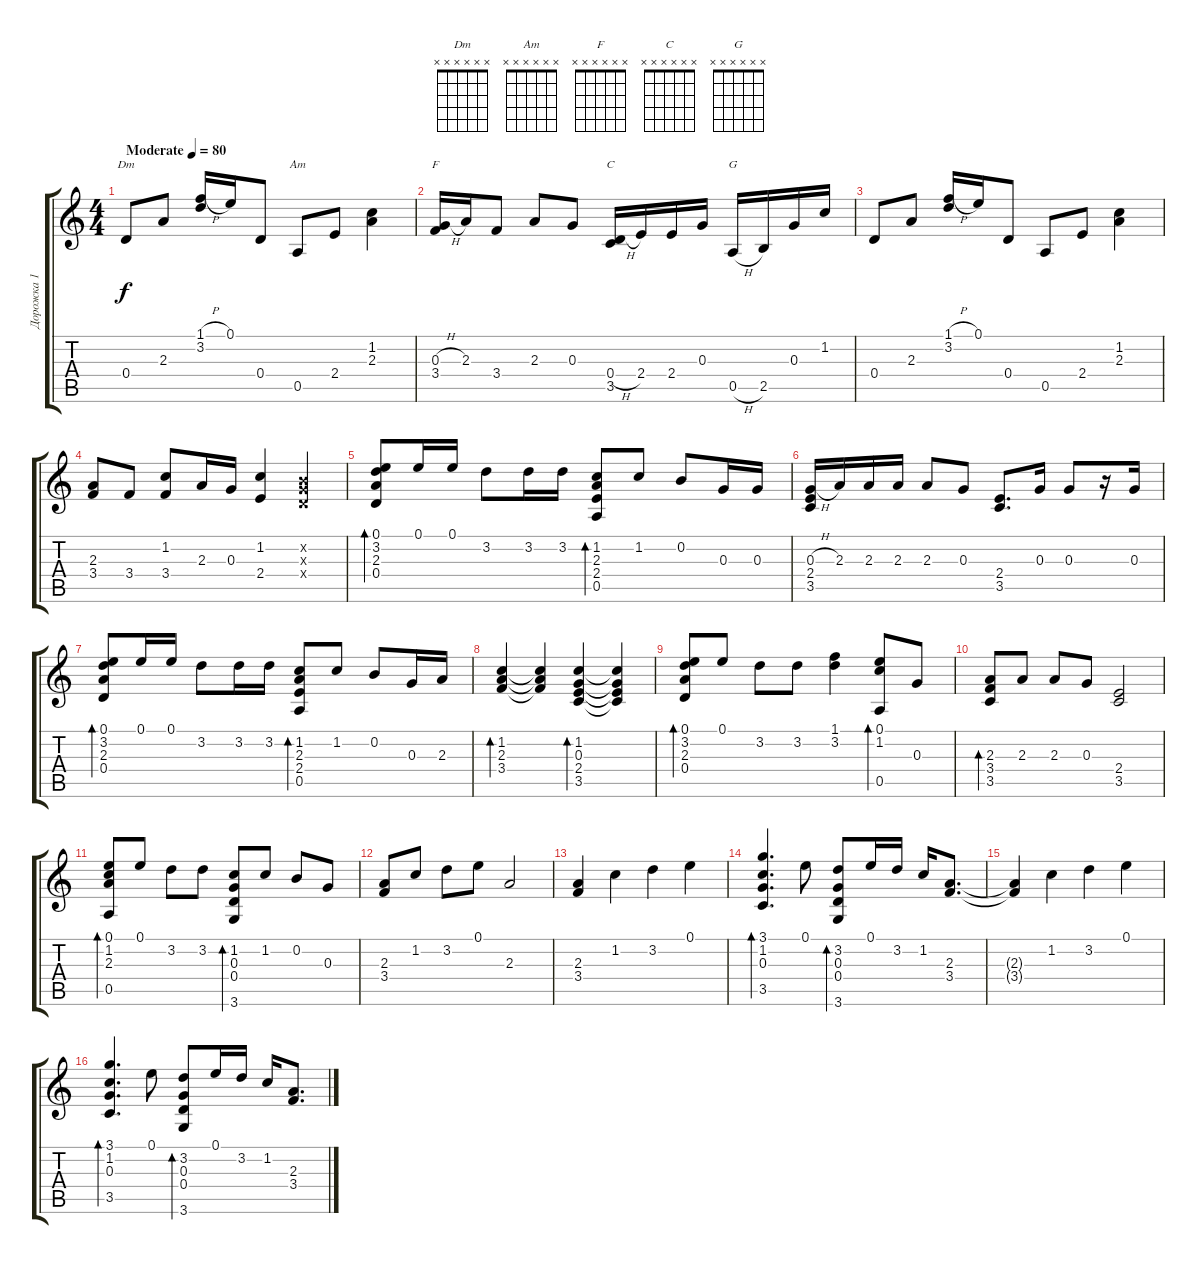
\track ("Дорожка 1" "Дорожка 1") {instrument acousticguitarnylon}
\staff {score tabs}
\tuning (E4 B3 G3 D3 A2 E2) {hide}
\chord ("Dm" x x x x x x)
\chord ("Am" x x x x x x)
\chord ("F" x x x x x x)
\chord ("C" x x x x x x)
\chord ("G" x x x x x x)
\ts (4 4)
\tempo (80 "Moderate")
\clef g2
\ks c
0.4.8{ch "Dm" dy f instrument acousticguitarnylon} 2.3.8 (1.1{h} 3.2).16 0.1.16 0.4.8 0.5.8{ch "Am"} 2.4.8 (1.2 2.3).4 |
(0.3{h} 3.4).16{ch "F"} 2.3.16 3.4.8 2.3.8 0.3.8 (0.4{h} 3.5).16{ch "C"} 2.4.16 2.4.16 0.3.16 0.5{h}.16{ch "G"} 2.5.16 0.3.16 1.2.16 |
0.4.8 2.3.8 (1.1{h} 3.2).16 0.1.16 0.4.8 0.5.8 2.4.8 (1.2 2.3).4 |
(2.3 3.4).8 3.4.8 (1.2 3.4).8 2.3.16 0.3.16 (1.2 2.4).4 (0.2{x} 0.3{x} 0.4{x}).4 |
(0.1 3.2 2.3 0.4).8{bd 60} 0.1.16 0.1.16 3.2.8 3.2.16 3.2.16 (1.2 2.3 2.4 0.5).8{bd 60} 1.2.8 0.2.8 0.3.16 0.3.16 |
(0.3{h} 2.4 3.5).16 2.3.16 2.3.16 2.3.16 2.3.8 0.3.8 (2.4 3.5).8{d} 0.3.16 0.3.8 r.16 0.3.16 |
(0.1 3.2 2.3 0.4).8{bd 60} 0.1.16 0.1.16 3.2.8 3.2.16 3.2.16 (1.2 2.3 2.4 0.5).8{bd 60} 1.2.8 0.2.8 0.3.16 2.3.16 |
(1.2 2.3 3.4).4{bd 60} (1.2{t} 2.3{t} 3.4{t}).4 (1.2 0.3 2.4 3.5).4{bd 60} (1.2{t} 0.3{t} 2.4{t} 3.5{t}).4 |
(0.1 3.2 2.3 0.4).8{bd 240} 0.1.8 3.2.8 3.2.8 (1.1 3.2).4 (0.1 1.2 0.5).8{bd 240} 0.3.8 |
(2.3 3.4 3.5).8{bd 240} 2.3.8 2.3.8 0.3.8 (2.4 3.5).2 |
(0.1 1.2 2.3 0.5).8{bd 240} 0.1.8 3.2.8 3.2.8 (1.2 0.3 0.4 3.6).8{bd 240} 1.2.8 0.2.8 0.3.8 |
(2.3 3.4).8 1.2.8 3.2.8 0.1.8 2.3.2 |
(2.3 3.4).4 1.2.4 3.2.4 0.1.4 |
(3.1 1.2 0.3 3.5).4{d bd 240} 0.1.8 (3.2 0.3 0.4 3.6).8{bd 240} 0.1.16 3.2.16 1.2.16 (2.3 3.4).8{d} |
(2.3{t} 3.4{t}).4 1.2.4 3.2.4 0.1.4 |
(3.1 1.2 0.3 3.5).4{d bd 240} 0.1.8 (3.2 0.3 0.4 3.6).8{bd 240} 0.1.16 3.2.16 1.2.16 (2.3 3.4).8{d}
